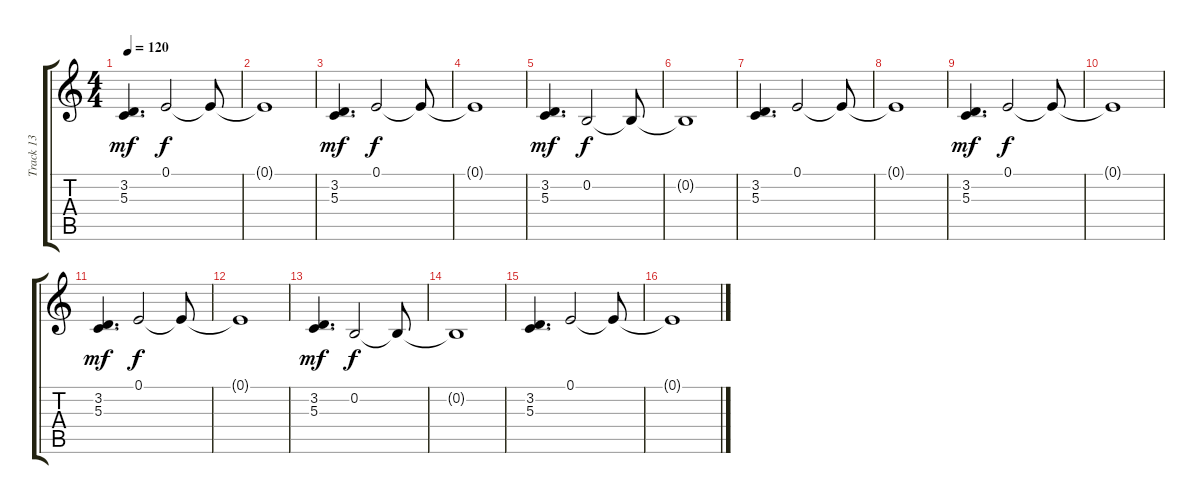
\track ("Track 13" "Track 13") {instrument pad8sweep}
\staff {score tabs}
\tuning (E4 B3 G3 D3 A2 E2) {hide}
\ts (4 4)
\tempo 120
\clef g2
\ks c
(3.2 5.3).4{d dy mf} 0.1.2{dy f} 0.1{t}.8 |
0.1{t}.1 |
(3.2 5.3).4{d dy mf} 0.1.2{dy f} 0.1{t}.8 |
0.1{t}.1 |
(3.2 5.3).4{d dy mf} 0.2.2{dy f} 0.2{t}.8 |
0.2{t}.1 |
(3.2 5.3).4{d} 0.1.2 0.1{t}.8 |
0.1{t}.1 |
(3.2 5.3).4{d dy mf} 0.1.2{dy f} 0.1{t}.8 |
0.1{t}.1 |
(3.2 5.3).4{d dy mf} 0.1.2{dy f} 0.1{t}.8 |
0.1{t}.1 |
(3.2 5.3).4{d dy mf} 0.2.2{dy f} 0.2{t}.8 |
0.2{t}.1 |
(3.2 5.3).4{d} 0.1.2 0.1{t}.8 |
0.1{t}.1
